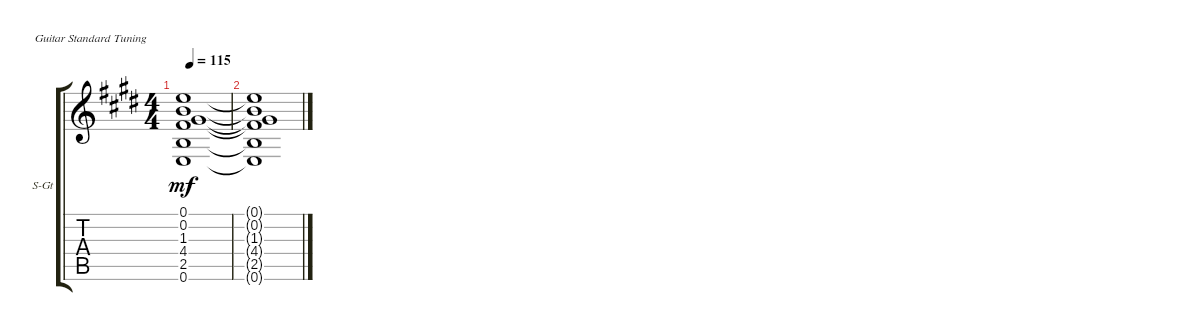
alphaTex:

\defaultSystemsLayout 4
\bracketExtendMode groupsimilarinstruments
\firstSystemTrackNameOrientation horizontal
\otherSystemsTrackNameOrientation horizontal
\track ("Steel Guitar" "S-Gt") {instrument acousticguitarsteel}
\staff {score tabs}
\tuning (E4 B3 G3 D3 A2 E2)
\ts (4 4)
\tempo 115
\clef g2
\ks e
(0.6 2.5 4.4 1.3 0.2 0.1).1{dy mf} |
(0.6{t} 2.5{t} 4.4{t} 1.3{t} 0.2{t} 0.1{t}).1
